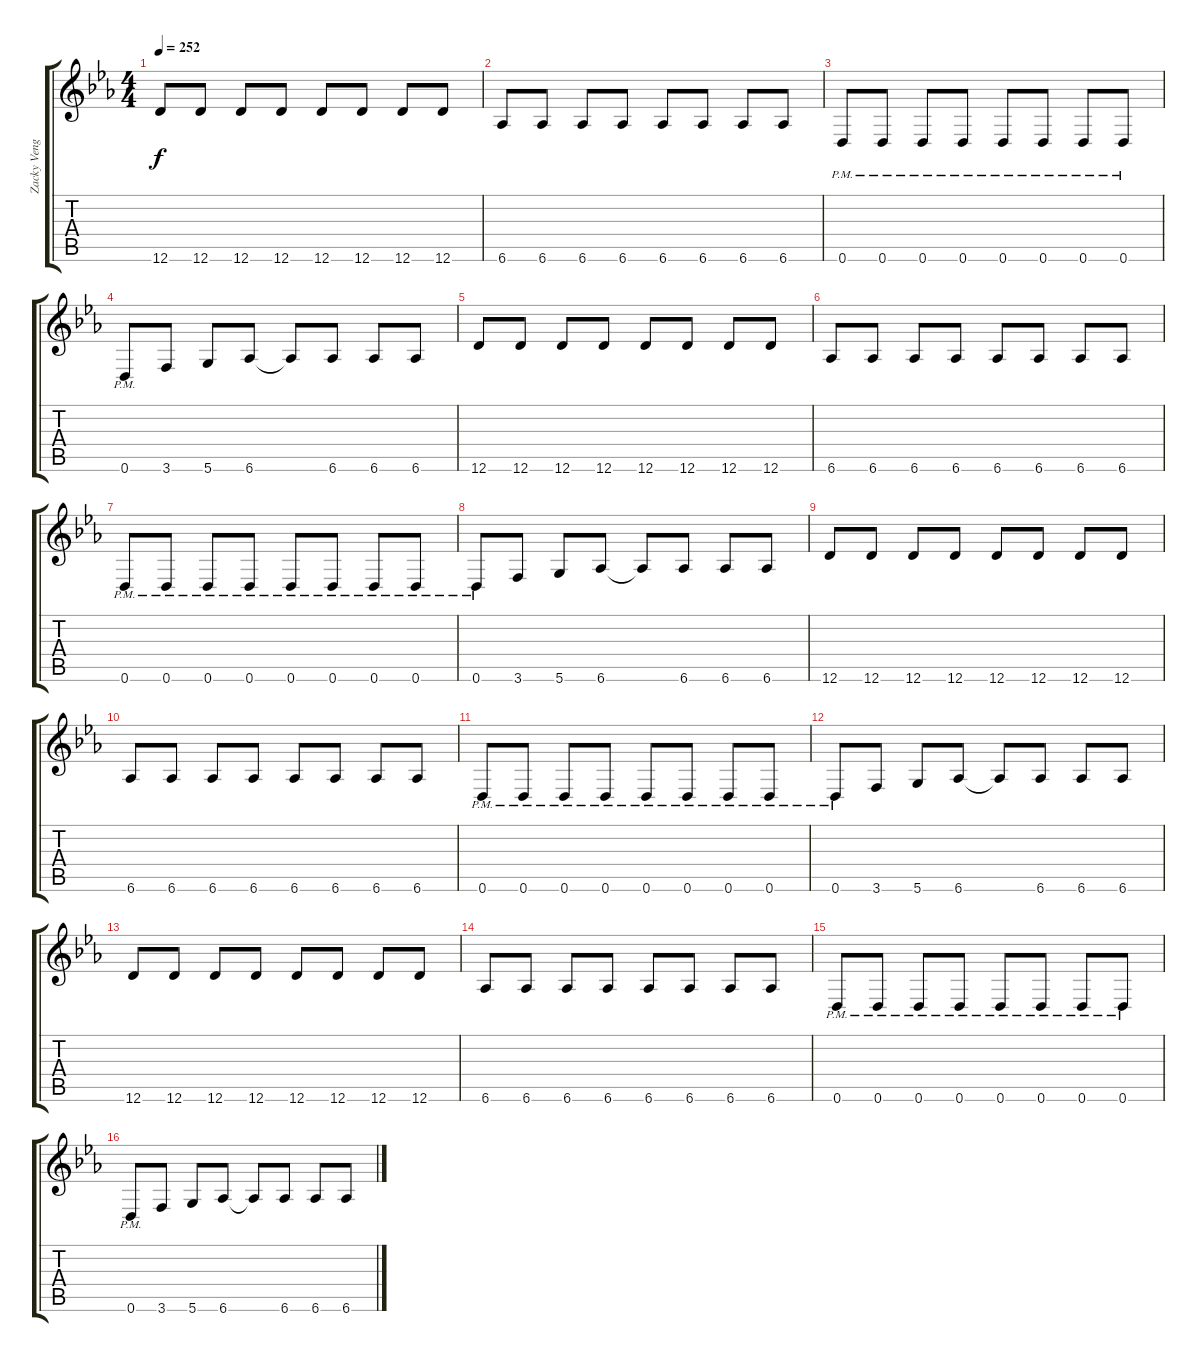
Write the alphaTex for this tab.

\track ("Zacky Vengeance" "Zacky Veng") {instrument distortionguitar}
\staff {score tabs}
\tuning (E4 B3 G3 D3 A2 D2) {hide}
\ts (4 4)
\tempo 252
\clef g2
\ks eb
12.6.8{dy f} 12.6.8 12.6.8 12.6.8 12.6.8 12.6.8 12.6.8 12.6.8 |
6.6.8 6.6.8 6.6.8 6.6.8 6.6.8 6.6.8 6.6.8 6.6.8 |
0.6{pm}.8 0.6{pm}.8 0.6{pm}.8 0.6{pm}.8 0.6{pm}.8 0.6{pm}.8 0.6{pm}.8 0.6{pm}.8 |
0.6{pm}.8 3.6.8 5.6.8 6.6.8 6.6{t}.8 6.6.8 6.6.8 6.6.8 |
12.6.8 12.6.8 12.6.8 12.6.8 12.6.8 12.6.8 12.6.8 12.6.8 |
6.6.8 6.6.8 6.6.8 6.6.8 6.6.8 6.6.8 6.6.8 6.6.8 |
0.6{pm}.8 0.6{pm}.8 0.6{pm}.8 0.6{pm}.8 0.6{pm}.8 0.6{pm}.8 0.6{pm}.8 0.6{pm}.8 |
0.6{pm}.8 3.6.8 5.6.8 6.6.8 6.6{t}.8 6.6.8 6.6.8 6.6.8 |
12.6.8 12.6.8 12.6.8 12.6.8 12.6.8 12.6.8 12.6.8 12.6.8 |
6.6.8 6.6.8 6.6.8 6.6.8 6.6.8 6.6.8 6.6.8 6.6.8 |
0.6{pm}.8 0.6{pm}.8 0.6{pm}.8 0.6{pm}.8 0.6{pm}.8 0.6{pm}.8 0.6{pm}.8 0.6{pm}.8 |
0.6{pm}.8 3.6.8 5.6.8 6.6.8 6.6{t}.8 6.6.8 6.6.8 6.6.8 |
12.6.8 12.6.8 12.6.8 12.6.8 12.6.8 12.6.8 12.6.8 12.6.8 |
6.6.8 6.6.8 6.6.8 6.6.8 6.6.8 6.6.8 6.6.8 6.6.8 |
0.6{pm}.8 0.6{pm}.8 0.6{pm}.8 0.6{pm}.8 0.6{pm}.8 0.6{pm}.8 0.6{pm}.8 0.6{pm}.8 |
0.6{pm}.8 3.6.8 5.6.8 6.6.8 6.6{t}.8 6.6.8 6.6.8 6.6.8
